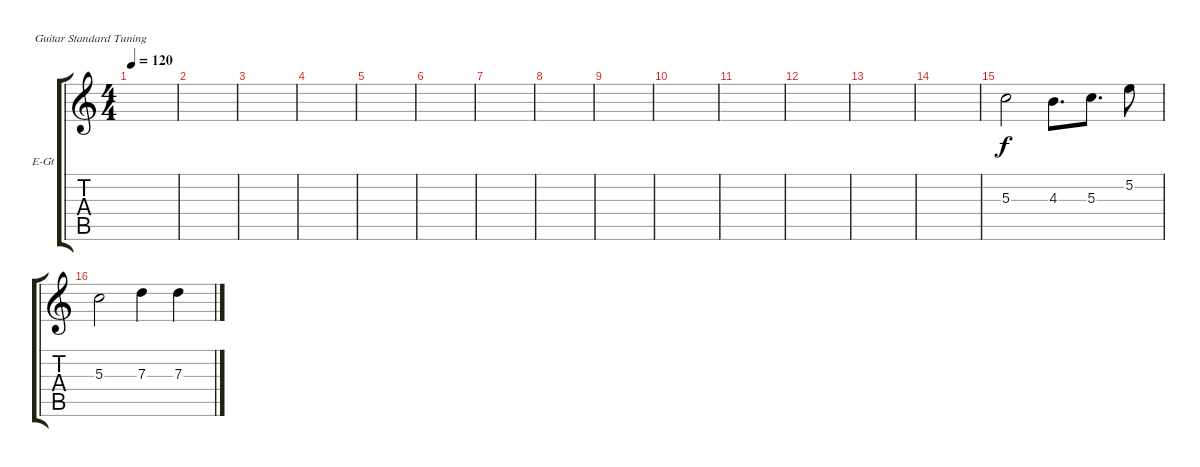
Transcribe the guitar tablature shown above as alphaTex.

\defaultSystemsLayout 4
\bracketExtendMode groupsimilarinstruments
\firstSystemTrackNameOrientation horizontal
\otherSystemsTrackNameOrientation horizontal
\track ("Крамар" "E-Gt") {instrument distortionguitar}
\staff {score tabs}
\tuning (E4 B3 G3 D3 A2 E2)
\ts (4 4)
\tempo 120
\clef g2
\ks c
|
|
|
|
|
|
|
|
|
|
|
|
|
|
5.3.2 4.3.8{d} 5.3.8{d} 5.2.8 |
5.3.2 7.3.4 7.3.4
